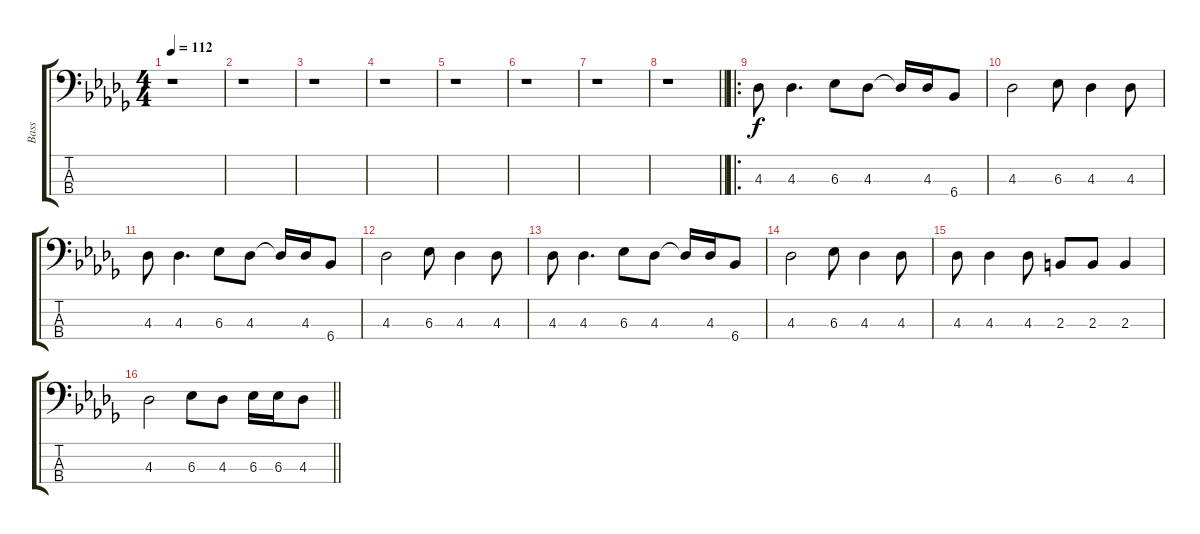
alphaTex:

\track ("Bass" "Bass") {instrument electricbassfinger}
\staff {score tabs}
\tuning (G2 D2 A1 E1) {hide}
\ts (4 4)
\tempo 112
\clef f4
\ks db
r.1{dy f instrument electricbassfinger} |
r.1 |
r.1 |
r.1 |
r.1 |
r.1 |
r.1 |
\barLineRight lightlight
r.1 |
\ro
4.3.8 4.3.4{d} 6.3.8 4.3.8 4.3{t}.16 4.3.16 6.4.8 |
4.3.2 6.3.8 4.3.4 4.3.8 |
4.3.8 4.3.4{d} 6.3.8 4.3.8 4.3{t}.16 4.3.16 6.4.8 |
4.3.2 6.3.8 4.3.4 4.3.8 |
4.3.8 4.3.4{d} 6.3.8 4.3.8 4.3{t}.16 4.3.16 6.4.8 |
4.3.2 6.3.8 4.3.4 4.3.8 |
4.3.8 4.3.4 4.3.8 2.3.8 2.3.8 2.3.4 |
\barLineRight lightlight
4.3.2 6.3.8 4.3.8 6.3.16 6.3.16 4.3.8
